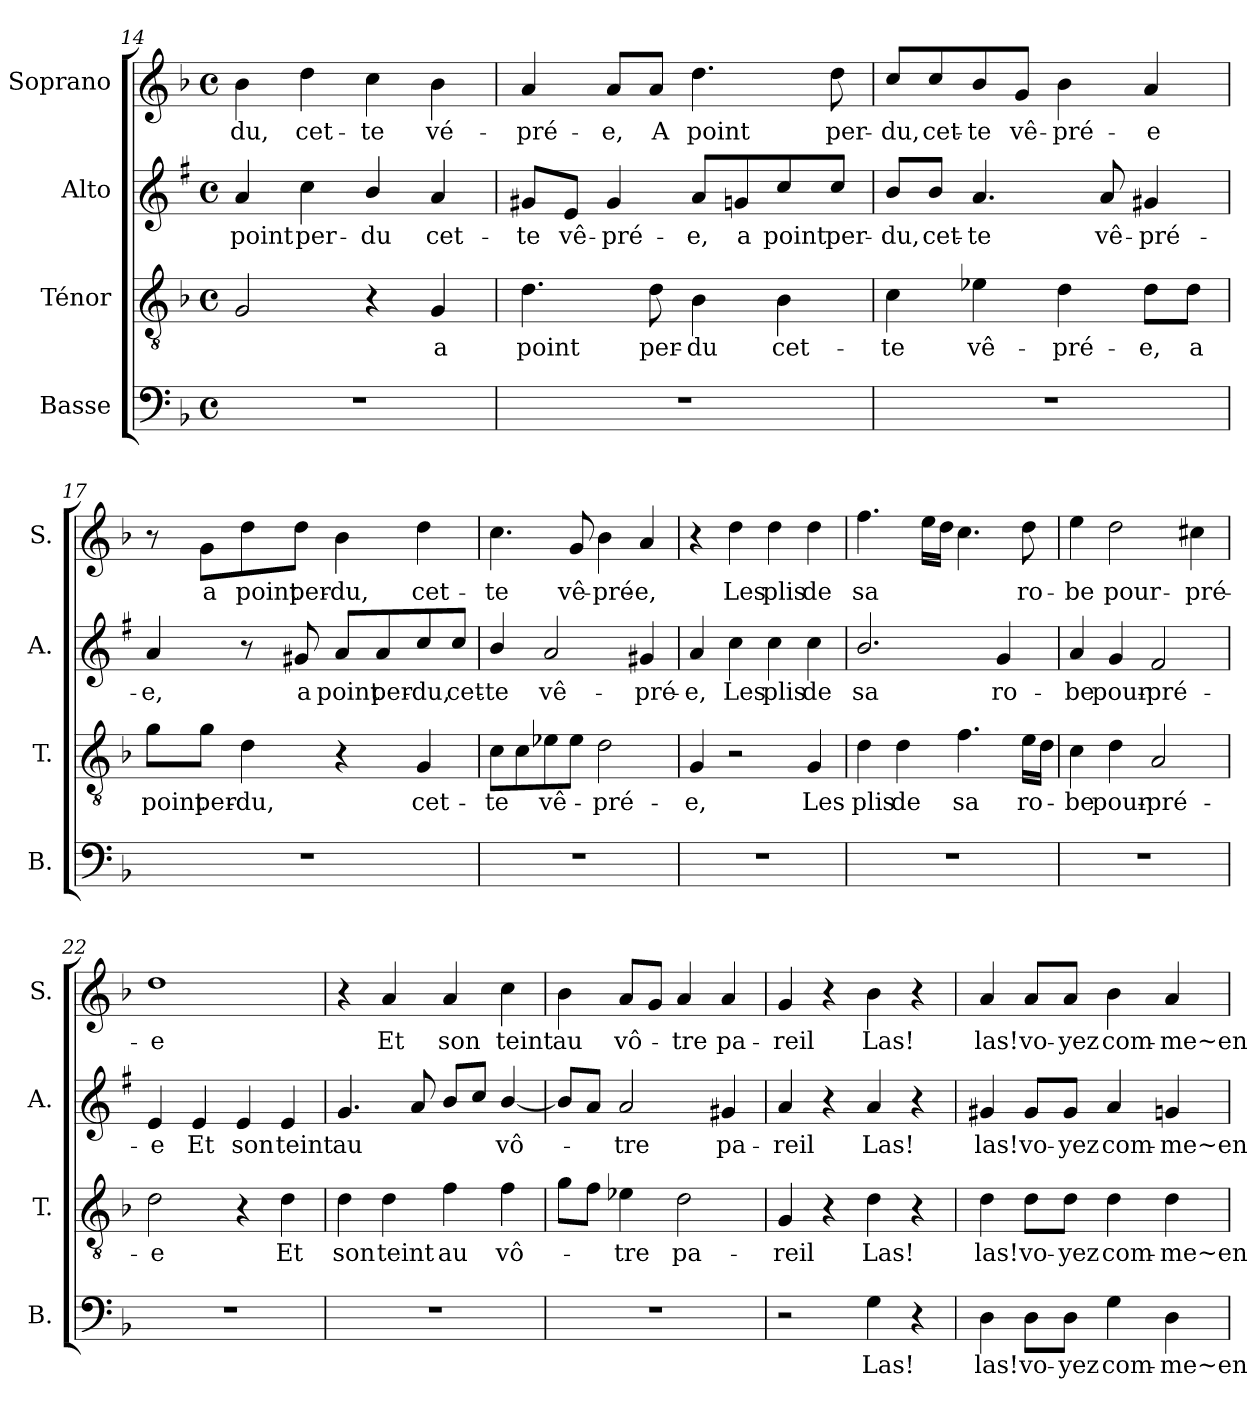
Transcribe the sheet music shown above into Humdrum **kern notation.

**kern	**text	**kern	**text	**kern	**text	**kern	**text
*part4	*part4	*part3	*part3	*part2	*part2	*part1	*part1
*staff4	*staff4	*staff3	*staff3	*staff2	*staff2	*staff1	*staff1
*I"Basse	*	*I"Ténor	*	*I"Alto	*	*I"Soprano	*
*I'B.	*	*I'T.	*	*I'A.	*	*I'S.	*
*clefF4	*	*clefGv2	*	*clefG2	*	*clefG2	*
*	*	*	*	*ITrd1c2	*	*	*
*k[b-]	*	*k[b-]	*	*k[b-]	*	*k[b-]	*
*F:	*	*F:	*	*F:	*	*F:	*
*M4/4	*	*M4/4	*	*M4/4	*	*M4/4	*
*met(c)	*	*met(c)	*	*met(c)	*	*met(c)	*
=14	=14	=14	=14	=14	=14	=14	=14
1r	.	2G/	.	4g/	point	4b-\	-du,
.	.	.	.	4b-\	per-	4dd\	cet-
.	.	4r	.	4a/	-du	4cc\	-te
.	.	4G/	a	4g/	cet-	4b-\	vé-
=15	=15	=15	=15	=15	=15	=15	=15
1r	.	4.d\	point	8f#X/L	-te	4a/	-pré-
.	.	.	.	8d/J	vê-	.	.
.	.	.	.	4f#/	-pré-	8a/L	-e,
.	.	8d\	per-	.	.	8a/J	A
.	.	4B-\	-du	8g/L	-e,	4.dd\	point
.	.	.	.	8fn/	a	.	.
.	.	4B-\	cet-	8b-/	point	.	.
.	.	.	.	8b-/J	per-	8dd\	per-
=16	=16	=16	=16	=16	=16	=16	=16
1r	.	4c\	-te	8a/L	-du,	8cc/L	-du,
.	.	.	.	8a/J	cet-	8cc/	cet-
.	.	4e-X\	vê-	4.g/	-te	8b-/	-te
.	.	.	.	.	.	8g/J	vê-
.	.	4d\	-pré-	.	.	4b-\	-pré-
.	.	.	.	8g/	vê-	.	.
.	.	8d\L	-e,	4f#X/	-pré-	4a/	-e
.	.	8d\J	a	.	.	.	.
!!LO:LB:g=z
=17	=17	=17	=17	=17	=17	=17	=17
1r	.	8g\L	point	4g/	-e,	8r	.
.	.	8g\J	per-	.	.	8g\L	a
.	.	4d\	-du,	8r	.	8dd\	point
.	.	.	.	8f#X/	a	8dd\J	per-
.	.	4r	.	8g/L	point	4b-\	-du,
.	.	.	.	8g/	per-	.	.
.	.	4G/	cet-	8b-/	-du,	4dd\	cet-
.	.	.	.	8b-/J	cet-	.	.
=18	=18	=18	=18	=18	=18	=18	=18
1r	.	8c\L	-te	4a/	-te	4.cc\	-te
.	.	8c\	.	.	.	.	.
.	.	8e-X\	vê-	2g/	vê-	.	.
.	.	8e-\J	.	.	.	8g/	vê-
.	.	2d\	-pré-	.	.	4b-\	-pré-
.	.	.	.	4f#X/	-pré-	4a/	-e,
=19	=19	=19	=19	=19	=19	=19	=19
1r	.	4G/	-e,	4g/	-e,	4r	.
.	.	2r	.	4b-\	Les	4dd\	Les
.	.	.	.	4b-\	plis	4dd\	plis
.	.	4G/	Les	4b-\	de	4dd\	de
=20	=20	=20	=20	=20	=20	=20	=20
1r	.	4d\	plis	2.a/	sa	4.ff\	sa
.	.	4d\	de	.	.	.	.
.	.	.	.	.	.	16ee\LL	.
.	.	.	.	.	.	16dd\JJ	.
.	.	4.f\	sa	.	.	4.cc\	.
.	.	.	.	4f/	ro-	.	.
.	.	16e\LL	ro-	.	.	8dd\	ro-
.	.	16d\JJ	.	.	.	.	.
!!LO:PB:g=z
=21	=21	=21	=21	=21	=21	=21	=21
1r	.	4c\	-be	4g/	-be	4ee\	-be
.	.	4d\	pour-	4f/	pour-	2dd\	pour-
.	.	2A/	-pré-	2e/	-pré-	.	.
.	.	.	.	.	.	4cc#X\	-pré-
=22	=22	=22	=22	=22	=22	=22	=22
1r	.	2d\	-e	4d/	-e	1dd	-e
.	.	.	.	4d/	Et	.	.
.	.	4r	.	4d/	son	.	.
.	.	4d\	Et	4d/	teint	.	.
=23	=23	=23	=23	=23	=23	=23	=23
1r	.	4d\	son	4.f/	au	4r	.
.	.	4d\	teint	.	.	4a/	Et
.	.	.	.	8g/	.	.	.
.	.	4f\	au	8a/L	.	4a/	son
.	.	.	.	8b-/J	.	.	.
.	.	4f\	vô-	[4a/	vô-	4cc\	teint
=24	=24	=24	=24	=24	=24	=24	=24
1r	.	8g\L	.	8a/L]	.	4b-\	au
.	.	8f\J	.	8g/J	.	.	.
.	.	4e-X\	-tre	2g/	-tre	8a/L	vô-
.	.	.	.	.	.	8g/J	.
.	.	2d\	pa-	.	.	4a/	-tre
.	.	.	.	4f#X/	pa-	4a/	pa-
=25	=25	=25	=25	=25	=25	=25	=25
2r	.	4G/	-reil	4g/	-reil	4g/	-reil
.	.	4r	.	4r	.	4r	.
4G\	Las!	4d\	Las!	4g/	Las!	4b-\	Las!
4r	.	4r	.	4r	.	4r	.
!!LO:LB:g=z
=26	=26	=26	=26	=26	=26	=26	=26
4D\	las!	4d\	las!	4f#X/	las!	4a/	las!
8D\L	vo-	8d\L	vo-	8f#/L	vo-	8a/L	vo-
8D\J	-yez	8d\J	-yez	8f#/J	-yez	8a/J	-yez
4G\	com-	4d\	com-	4g/	com-	4b-\	com-
4D\	-me~en	4d\	-me~en	4fn/	-me~en	4a/	-me~en
=	=	=	=	=	=	=	=
*-	*-	*-	*-	*-	*-	*-	*-
